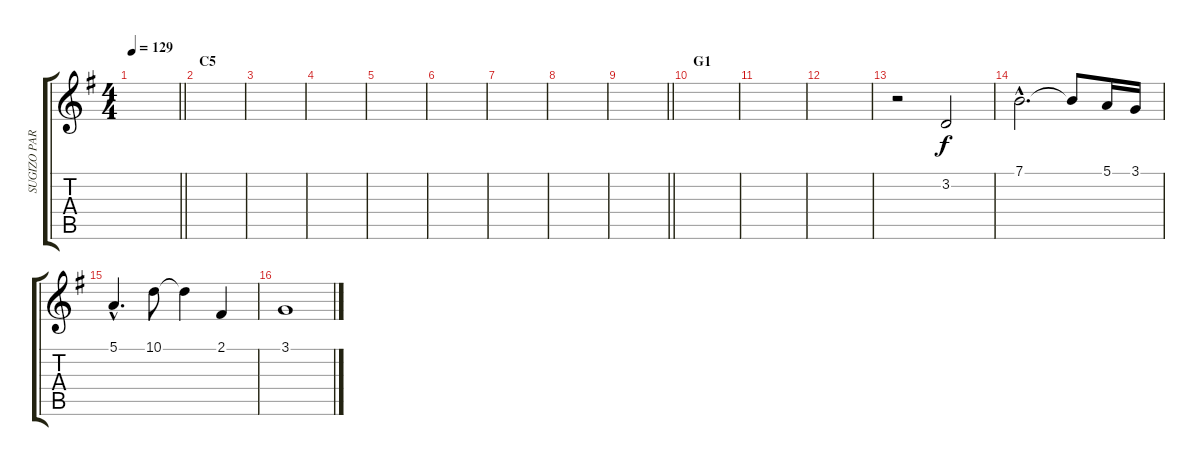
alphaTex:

\track ("SUGIZO PART 1" "SUGIZO PAR") {instrument violin}
\staff {score tabs}
\tuning (E4 B3 G3 D3 A2 E2) {hide}
\ts (4 4)
\tempo 129
\clef g2
\barLineRight lightlight
\ks g
|
\section ("" "C5")
|
|
|
|
|
|
|
\barLineRight lightlight
|
\section ("" "G1")
|
|
|
r.2{volume 12 balance 8 instrument violin} 3.2.2 |
7.1{hac}.2{d} 7.1{t}.8 5.1.16 3.1.16 |
5.1{hac}.4{d} 10.1.8 10.1{t}.4 2.1.4 |
3.1.1
